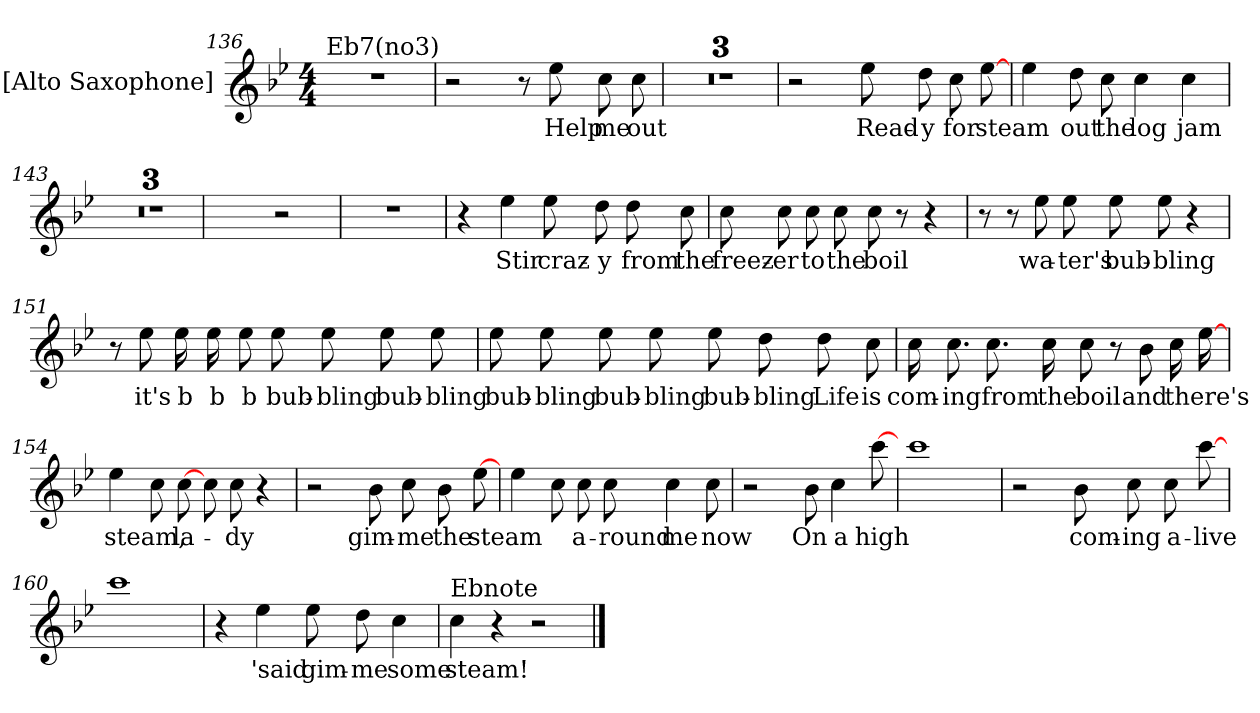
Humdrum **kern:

**kern	**text
*part1	*part1
*staff1	*staff1
*I"[Alto Saxophone]	*
*I'A Sax	*
*clefG2	*
*ITrd5c9	*
*k[b-e-a-d-g-]	*
*D-:	*
*M4/4	*
=136	=136
!LO:TX:a:t=Eb7(no3)	!
1r	-dream
=137	=137
2r	.
8r	.
8g-	-Help
8e-L	-me
8e-	-out
=138	=138
1r	-seen
=139	=139
1r	.
=140	=140
1r	.
=141	=141
2r	.
8g-L	-Read-
8f	-y
8e-	-for
[8g-	-steam
=142	=142
4g-	.
8fL	-out
8e-	-the
4e-	-log
4e-	-jam
=143	=143
1r	.
=144	=144
1r	.
=145	=145
1r	.
=146	=146
2ryy	.
2r	.
=147	=147
1r	.
=148	=148
4r	.
4g-	-Stir
8g-L	-craz-
8f	-y
8f	-from
8e-	-the
=149	=149
8e-L	-freez-
8e-	-er
8e-	-to
8e-	-the
8e-L	-boil
8r	.
4r	.
=150	=150
8r	.
8r	.
8g-L	-wa-
8g-	-ter's
8g-L	-bub-
8g-	-bling
4r	.
=151	=151
8r	.
8g-	-it's
16g-LL	-b
16g-	-b
8g-	-b
8g-L	-bub-
8g-	-bling
8g-	-bub-
8g-	-bling
=152	=152
8g-L	-bub-
8g-	-bling
8g-	-bub-
8g-	-bling
8g-L	-bub-
8f	-bling
8f	-Life
8e-	-is
=153	=153
16e-LL	-com-
8.e-	-ing
8.e-L	-from
16e-	-the
8e-L	-boil
8r	.
8d-L	-and
16e-	-there's
[16g-	.
=154	=154
4g-	-steam,
8e-L	.
[8e-	-la-
8e-L	.
8e-	-dy
4r	.
=155	=155
2r	.
8d-L	-gim-
8e-	-me
8d-	-the
[8g-	-steam
=156	=156
4g-	.
8e-L	.
8e-	-a-
8e-L	-round
4e-	-me
8e-	-now
=157	=157
2r	.
8d-L	-On
4e-	-a
[8ee-	-high
=158	=158
1ee-	.
=159	=159
2r	.
8d-L	-com-
8e-	-ing
8e-	-a-
[8ee-	-live
=160	=160
1ee-	.
=161	=161
4r	.
4g-	-'said
8g-L	-gim-
8f	-me
4e-	-some
=162	=162
!LO:TX:a:t=Ebnote	!
4e-	-steam!
4r	.
2r	.
==	==
*-	*-
